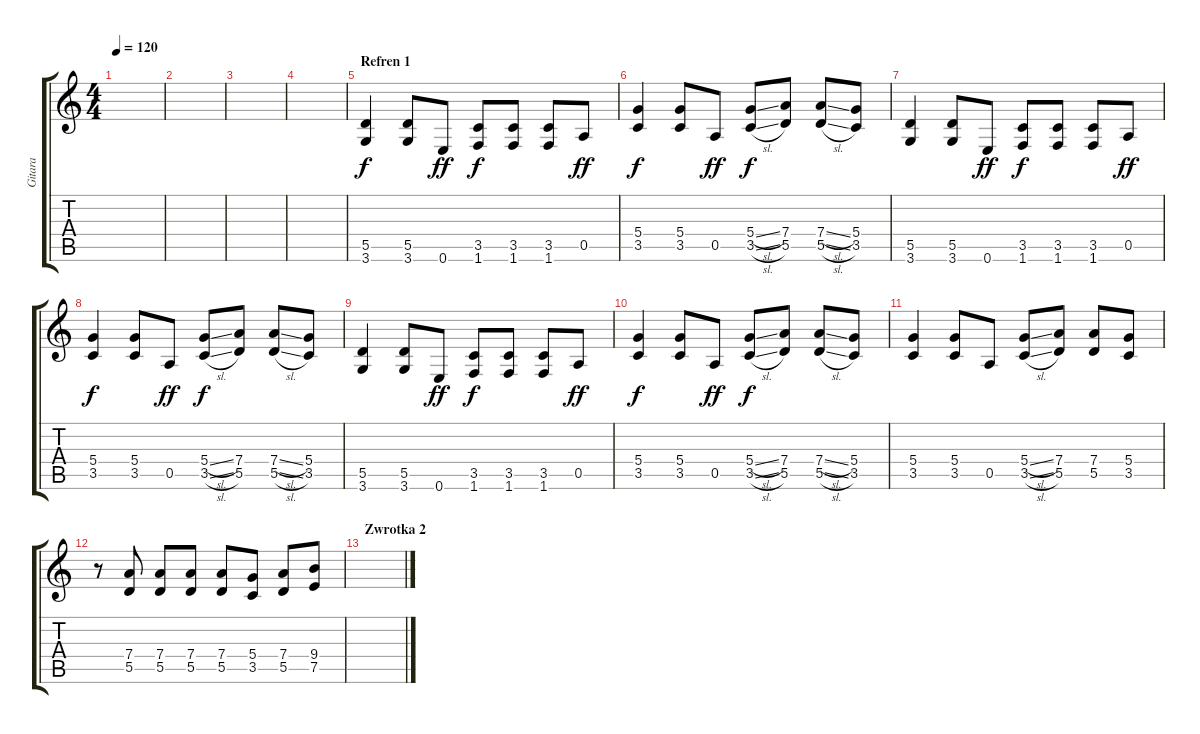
\track ("Gitara" "Gitara") {instrument distortionguitar}
\staff {score tabs}
\tuning (E4 B3 G3 D3 A2 E2) {hide}
\ts (4 4)
\tempo 120
\clef g2
\ks c
|
|
|
|
\section ("" "Refren 1")
(5.5 3.6).4 (5.5 3.6).8 0.6.8{dy ff} (3.5 1.6).8{dy f} (3.5 1.6).8 (3.5 1.6).8 0.5.8{dy ff} |
(5.4 3.5).4{dy f} (5.4 3.5).8 0.5.8{dy ff} (5.4{sl} 3.5{sl}).8{dy f} (7.4 5.5).8 (7.4{sl} 5.5{sl}).8 (5.4 3.5).8 |
(5.5 3.6).4 (5.5 3.6).8 0.6.8{dy ff} (3.5 1.6).8{dy f} (3.5 1.6).8 (3.5 1.6).8 0.5.8{dy ff} |
(5.4 3.5).4{dy f} (5.4 3.5).8 0.5.8{dy ff} (5.4{sl} 3.5{sl}).8{dy f} (7.4 5.5).8 (7.4{sl} 5.5{sl}).8 (5.4 3.5).8 |
(5.5 3.6).4 (5.5 3.6).8 0.6.8{dy ff} (3.5 1.6).8{dy f} (3.5 1.6).8 (3.5 1.6).8 0.5.8{dy ff} |
(5.4 3.5).4{dy f} (5.4 3.5).8 0.5.8{dy ff} (5.4{sl} 3.5{sl}).8{dy f} (7.4 5.5).8 (7.4{sl} 5.5{sl}).8 (5.4 3.5).8 |
(5.4 3.5).4 (5.4 3.5).8 0.5.8 (5.4{sl} 3.5{sl}).8 (7.4 5.5).8 (7.4 5.5).8 (5.4 3.5).8 |
r.8 (7.4 5.5).8 (7.4 5.5).8 (7.4 5.5).8 (7.4 5.5).8 (5.4 3.5).8 (7.4 5.5).8 (9.4 7.5).8 |
\section ("" "Zwrotka 2")
